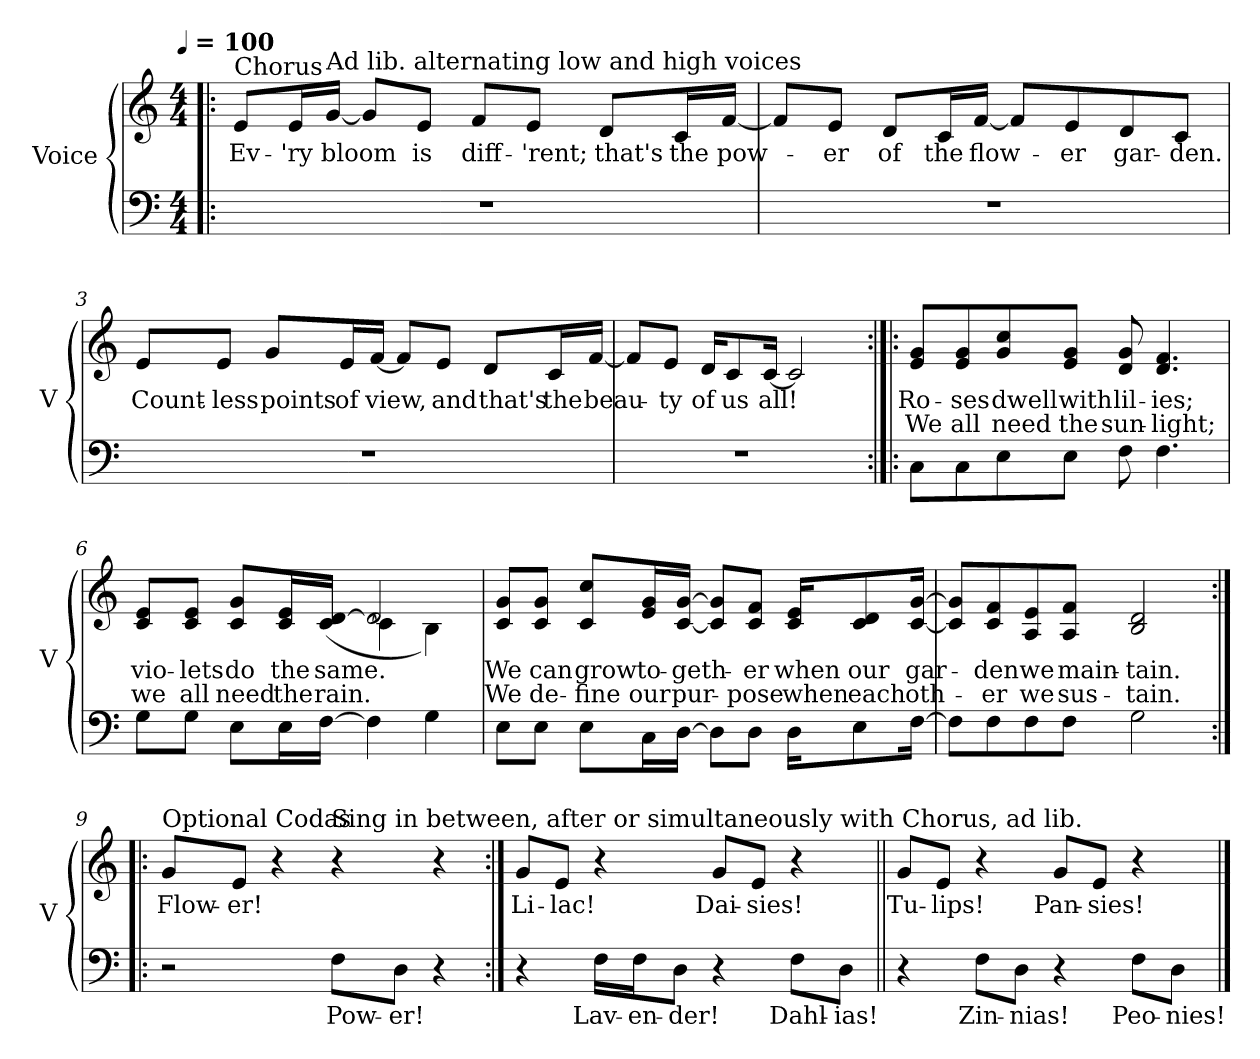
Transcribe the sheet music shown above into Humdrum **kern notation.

**kern	**text	**kern	**text	**text
*part2	*part2	*part1	*part1	*part1
*staff2	*staff2	*staff1	*staff1	*staff1
*I"Voice	*	*I"Voice	*	*
*I'V	*	*I'V	*	*
*clefF4	*	*clefG2	*	*
!!LO:TX:omd:t=[quarter] = 100
*M4/4	*	*M4/4	*	*
*MM100	*	*MM100	*	*
=1!|:	=1!|:	=1!|:	=1!|:	=1!|:
!	!	!LO:TX:t=Chorus	!	!
1r	.	8eL	Ev-	.
.	.	16eL	-'ry	.
!	!	!LO:TX:t=Ad lib. alternating low and high voices	!	!
.	.	[16gJJ	bloom	.
.	.	8gL]	.	.
.	.	8eJ	is	.
.	.	8fL	diff-	.
.	.	8eJ	-'rent;	.
.	.	8dL	that's	.
.	.	16cL	the	.
.	.	[16fJJ	pow-	.
=2	=2	=2	=2	=2
1r	.	8fL]	.	.
.	.	8eJ	-er	.
.	.	8dL	of	.
.	.	16cL	the	.
.	.	[16fJJ	flow-	.
.	.	8fL]	.	.
.	.	8e	-er	.
.	.	8d	gar-	.
.	.	8cJ	-den.	.
!!LO:LB:g=z
=3	=3	=3	=3	=3
1r	.	8eL	Count-	.
.	.	8eJ	-less	.
.	.	8gL	points	.
.	.	16eL	of	.
.	.	[16fJJ	view,	.
.	.	8fL]	.	.
.	.	8eJ	and	.
.	.	8dL	that's	.
.	.	16cL	the	.
.	.	[16fJJ	beau-	.
=4	=4	=4	=4	=4
1r	.	8fL]	.	.
.	.	8eJ	-ty	.
.	.	16dKL	of	.
.	.	8c	us	.
.	.	[16cJk	all!	.
.	.	2c/]	.	.
!!LO:LB:g=z
=5:|!|:	=5:|!|:	=5:|!|:	=5:|!|:	=5:|!|:
8CL	.	8e 8gL	Ro-	We
8C	.	8e 8g	-ses	all
8E	.	8g 8cc	dwell	need
8EJ	.	8e 8gJ	with	the
8F\	.	8d/ 8g/	lil-	sun-
4.F\	.	4.d/ 4.f/	-ies;	-light;
=6	=6	=6	=6	=6
*	*	*^	*	*
8GL	.	8c 8eL	2ryy	vio-	we
8GJ	.	8c 8eJ	.	-lets	all
8EL	.	8c 8gL	.	do	need
16EL	.	16c 16eL	.	the	the
[16FJJ	.	([16c [16dJJ	.	same.	rain.
4F]	.	2d/]	4c]	.	.
4G	.	.	4B)	.	.
*	*	*v	*v	*	*
!!LO:LB:g=z
=7	=7	=7	=7	=7
8EL	.	8c 8gL	We	We
8EJ	.	8c 8gJ	can	de-
8EL	.	8c 8ccL	grow	-fine
16CL	.	16e 16gL	to-	our
[16DJJ	.	[16c [16gJJ	-geth-	pur-
8DL]	.	8c] 8g]L	.	.
8DJ	.	8c 8fJ	-er	-pose
16DKL	.	16c 16eKL	when	when
8E	.	8c 8d	our	each
[16FJk	.	[16c [16gJk	gar-	oth-
=8	=8	=8	=8	=8
8FL]	.	8c] 8g]L	.	.
8F	.	8c 8f	-den	-er
8F	.	8A 8e	we	we
8FJ	.	8A 8fJ	main-	sus-
2G\	.	2B/ 2d/	-tain.	-tain.
!!LO:LB:g=z
=9:|!|:	=9:|!|:	=9:|!|:	=9:|!|:	=9:|!|:
!	!	!LO:TX:t=Optional Codas	!	!
2r	.	8gL	Flow-	.
.	.	8eJ	-er!	.
.	.	4r	.	.
!	!	!LO:TX:t=Sing in between, after or simultaneously with Chorus, ad lib.	!	!
8FL	Pow-	4r	.	.
8DJ	-er!	.	.	.
4r	.	4r	.	.
=10:|!	=10:|!	=10:|!	=10:|!	=10:|!
4r	.	8gL	Li-	.
.	.	8eJ	-lac!	.
16FLL	Lav-	4r	.	.
16FJ	-en-	.	.	.
8DJ	-der!	.	.	.
4r	.	8gL	Dai-	.
.	.	8eJ	-sies!	.
8FL	Dahl-	4r	.	.
8DJ	-ias!	.	.	.
=11||	=11||	=11||	=11||	=11||
4r	.	8gL	Tu-	.
.	.	8eJ	-lips!	.
8FL	Zin-	4r	.	.
8DJ	-nias!	.	.	.
4r	.	8gL	Pan-	.
.	.	8eJ	-sies!	.
8FL	Peo-	4r	.	.
8DJ	-nies!	.	.	.
==	==	==	==	==
*-	*-	*-	*-	*-
